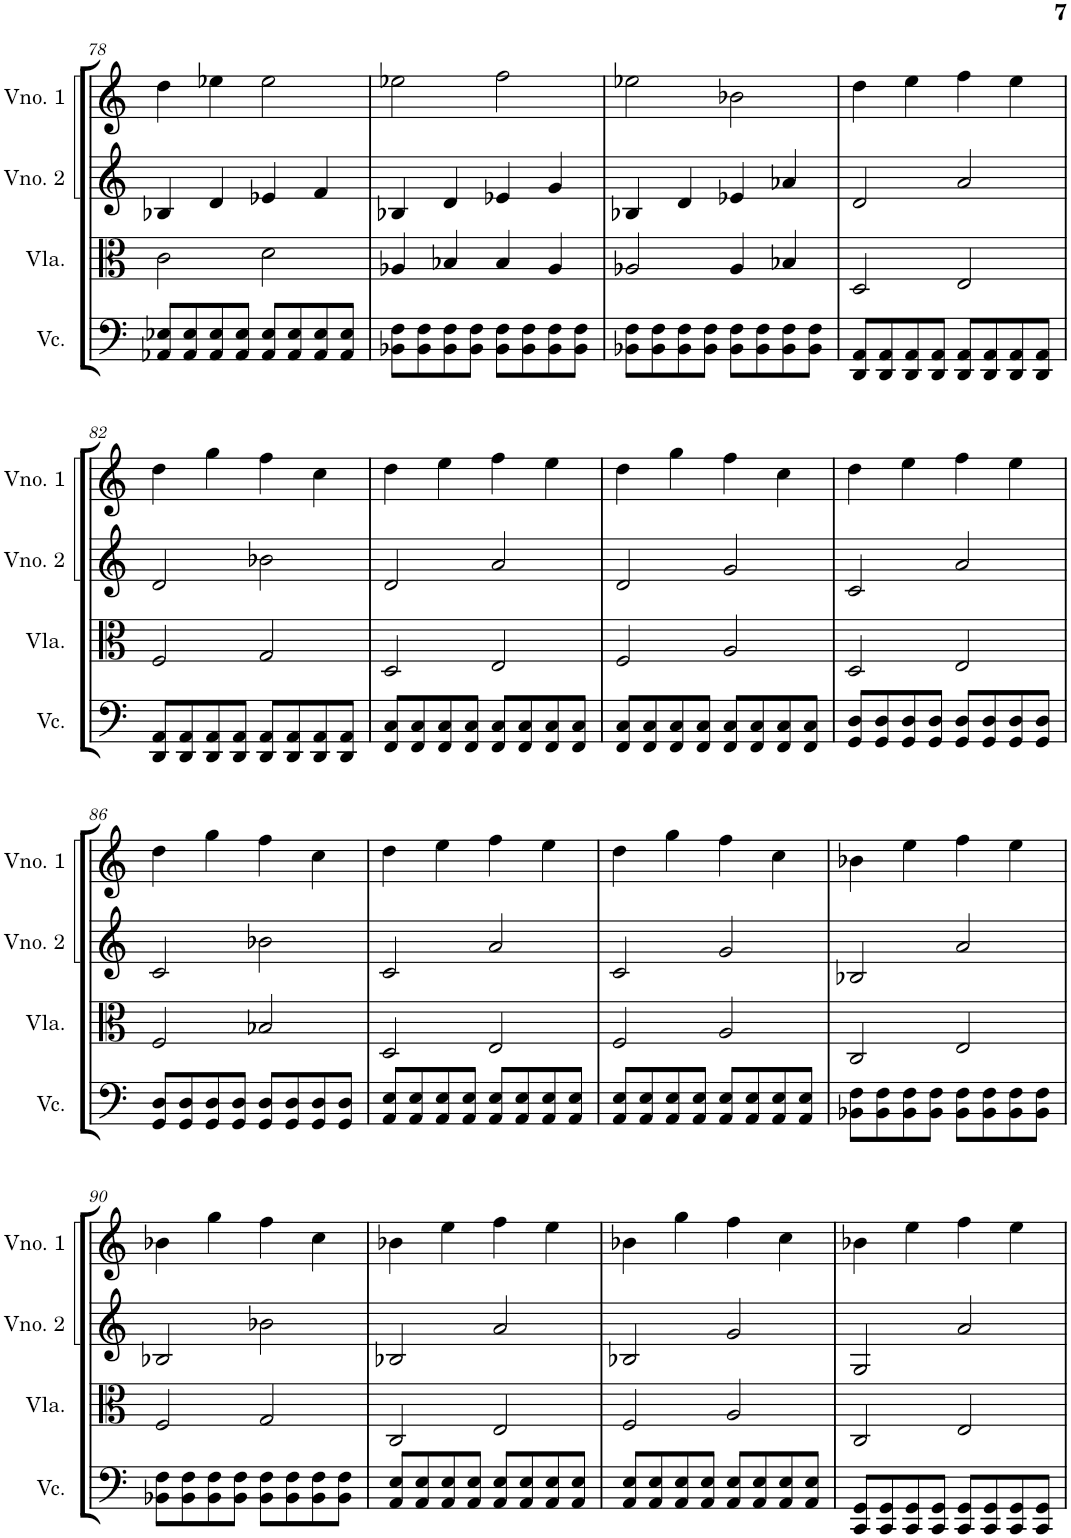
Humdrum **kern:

**kern	**kern	**kern	**kern
*part4	*part3	*part2	*part1
*staff4	*staff3	*staff2	*staff1
*I"Violoncelo	*I"Viola	*I"Violino 2	*I"Violino 1
*I'Vc.	*I'Vla.	*I'Vno. 2	*I'Vno. 1
!!LO:PB:g=z
*clefF4	*clefC3	*clefG2	*clefG2
*k[]	*k[]	*k[]	*k[]
*M4/4	*M4/4	*M4/4	*M4/4
=78	=78	=78	=78
8AA-X/ 8E-X/L	2c\	4B-X/	4dd\
8AA-/ 8E-/	.	.	.
8AA-/ 8E-/	.	4d/	4ee-X\
8AA-/ 8E-/J	.	.	.
8AA-/ 8E-/L	2d\	4e-X/	2ee-\
8AA-/ 8E-/	.	.	.
8AA-/ 8E-/	.	4f/	.
8AA-/ 8E-/J	.	.	.
=79	=79	=79	=79
8BB-X\ 8F\L	4A-X/	4B-X/	2ee-X\
8BB-\ 8F\	.	.	.
8BB-\ 8F\	4B-X/	4d/	.
8BB-\ 8F\J	.	.	.
8BB-\ 8F\L	4B-/	4e-X/	2ff\
8BB-\ 8F\	.	.	.
8BB-\ 8F\	4A-/	4g/	.
8BB-\ 8F\J	.	.	.
=80	=80	=80	=80
8BB-X\ 8F\L	2A-X/	4B-X/	2ee-X\
8BB-\ 8F\	.	.	.
8BB-\ 8F\	.	4d/	.
8BB-\ 8F\J	.	.	.
8BB-\ 8F\L	4A-/	4e-X/	2b-X\
8BB-\ 8F\	.	.	.
8BB-\ 8F\	4B-X/	4a-X/	.
8BB-\ 8F\J	.	.	.
=81	=81	=81	=81
8DD/ 8AA/L	2D/	2d/	4dd\
8DD/ 8AA/	.	.	.
8DD/ 8AA/	.	.	4ee\
8DD/ 8AA/J	.	.	.
8DD/ 8AA/L	2E/	2a/	4ff\
8DD/ 8AA/	.	.	.
8DD/ 8AA/	.	.	4ee\
8DD/ 8AA/J	.	.	.
!!LO:LB:g=z
=82	=82	=82	=82
8DD/ 8AA/L	2F/	2d/	4dd\
8DD/ 8AA/	.	.	.
8DD/ 8AA/	.	.	4gg\
8DD/ 8AA/J	.	.	.
8DD/ 8AA/L	2G/	2b-X\	4ff\
8DD/ 8AA/	.	.	.
8DD/ 8AA/	.	.	4cc\
8DD/ 8AA/J	.	.	.
=83	=83	=83	=83
8FF/ 8C/L	2D/	2d/	4dd\
8FF/ 8C/	.	.	.
8FF/ 8C/	.	.	4ee\
8FF/ 8C/J	.	.	.
8FF/ 8C/L	2E/	2a/	4ff\
8FF/ 8C/	.	.	.
8FF/ 8C/	.	.	4ee\
8FF/ 8C/J	.	.	.
=84	=84	=84	=84
8FF/ 8C/L	2F/	2d/	4dd\
8FF/ 8C/	.	.	.
8FF/ 8C/	.	.	4gg\
8FF/ 8C/J	.	.	.
8FF/ 8C/L	2A/	2g/	4ff\
8FF/ 8C/	.	.	.
8FF/ 8C/	.	.	4cc\
8FF/ 8C/J	.	.	.
=85	=85	=85	=85
8GG/ 8D/L	2D/	2c/	4dd\
8GG/ 8D/	.	.	.
8GG/ 8D/	.	.	4ee\
8GG/ 8D/J	.	.	.
8GG/ 8D/L	2E/	2a/	4ff\
8GG/ 8D/	.	.	.
8GG/ 8D/	.	.	4ee\
8GG/ 8D/J	.	.	.
!!LO:LB:g=z
=86	=86	=86	=86
8GG/ 8D/L	2F/	2c/	4dd\
8GG/ 8D/	.	.	.
8GG/ 8D/	.	.	4gg\
8GG/ 8D/J	.	.	.
8GG/ 8D/L	2B-X/	2b-X\	4ff\
8GG/ 8D/	.	.	.
8GG/ 8D/	.	.	4cc\
8GG/ 8D/J	.	.	.
=87	=87	=87	=87
8AA/ 8E/L	2D/	2c/	4dd\
8AA/ 8E/	.	.	.
8AA/ 8E/	.	.	4ee\
8AA/ 8E/J	.	.	.
8AA/ 8E/L	2E/	2a/	4ff\
8AA/ 8E/	.	.	.
8AA/ 8E/	.	.	4ee\
8AA/ 8E/J	.	.	.
=88	=88	=88	=88
8AA/ 8E/L	2F/	2c/	4dd\
8AA/ 8E/	.	.	.
8AA/ 8E/	.	.	4gg\
8AA/ 8E/J	.	.	.
8AA/ 8E/L	2A/	2g/	4ff\
8AA/ 8E/	.	.	.
8AA/ 8E/	.	.	4cc\
8AA/ 8E/J	.	.	.
=89	=89	=89	=89
8BB-X\ 8F\L	2C/	2B-X/	4b-X\
8BB-\ 8F\	.	.	.
8BB-\ 8F\	.	.	4ee\
8BB-\ 8F\J	.	.	.
8BB-\ 8F\L	2E/	2a/	4ff\
8BB-\ 8F\	.	.	.
8BB-\ 8F\	.	.	4ee\
8BB-\ 8F\J	.	.	.
!!LO:LB:g=z
=90	=90	=90	=90
8BB-X\ 8F\L	2F/	2B-X/	4b-X\
8BB-\ 8F\	.	.	.
8BB-\ 8F\	.	.	4gg\
8BB-\ 8F\J	.	.	.
8BB-\ 8F\L	2G/	2b-X\	4ff\
8BB-\ 8F\	.	.	.
8BB-\ 8F\	.	.	4cc\
8BB-\ 8F\J	.	.	.
=91	=91	=91	=91
8AA/ 8E/L	2C/	2B-X/	4b-X\
8AA/ 8E/	.	.	.
8AA/ 8E/	.	.	4ee\
8AA/ 8E/J	.	.	.
8AA/ 8E/L	2E/	2a/	4ff\
8AA/ 8E/	.	.	.
8AA/ 8E/	.	.	4ee\
8AA/ 8E/J	.	.	.
=92	=92	=92	=92
8AA/ 8E/L	2F/	2B-X/	4b-X\
8AA/ 8E/	.	.	.
8AA/ 8E/	.	.	4gg\
8AA/ 8E/J	.	.	.
8AA/ 8E/L	2A/	2g/	4ff\
8AA/ 8E/	.	.	.
8AA/ 8E/	.	.	4cc\
8AA/ 8E/J	.	.	.
=93	=93	=93	=93
8CC/ 8GG/L	2C/	2G/	4b-X\
8CC/ 8GG/	.	.	.
8CC/ 8GG/	.	.	4ee\
8CC/ 8GG/J	.	.	.
8CC/ 8GG/L	2E/	2a/	4ff\
8CC/ 8GG/	.	.	.
8CC/ 8GG/	.	.	4ee\
8CC/ 8GG/J	.	.	.
=	=	=	=
*-	*-	*-	*-
